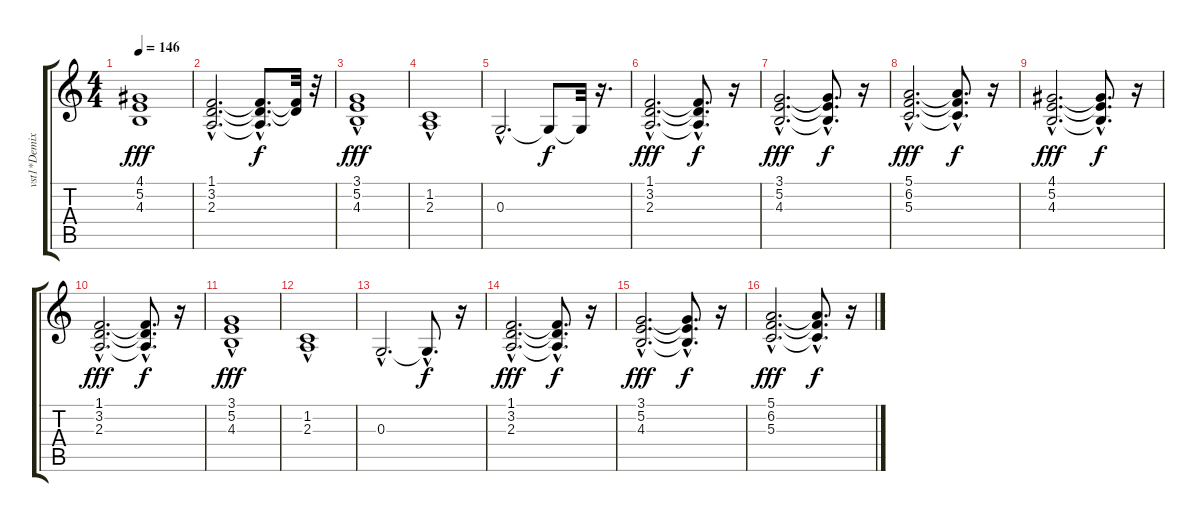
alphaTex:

\track ("vst1*Demixed 06" "vst1*Demix") {instrument pad2warm}
\staff {score tabs}
\tuning (E4 B3 G3 D3 A2 E2) {hide}
\ts (4 4)
\tempo 146
\clef g2
\ks c
(4.1 5.2 4.3).1{dy fff} |
(1.1{hac} 3.2{hac} 2.3{hac}).2{d} (1.1{hac t} 3.2{hac t} 2.3{hac t}).8{d dy f} (1.1{t} 3.2{t}).32 r.32 |
(3.1{hac} 5.2 4.3{hac}).1{dy fff} |
(1.2 2.3{hac}).1 |
0.3{hac}.2{d} 0.3{t}.8{dy f} 0.3{t}.32 r.16{d} |
(1.1{hac} 3.2{hac} 2.3{hac}).2{d dy fff} (1.1{hac t} 3.2{hac t} 2.3{t}).8{d dy f} r.16 |
(3.1{hac} 5.2{hac} 4.3{hac}).2{d dy fff} (3.1{hac t} 5.2{hac t} 4.3{t}).8{d dy f} r.16 |
(5.1{hac} 6.2{hac} 5.3{hac}).2{d dy fff} (5.1{t} 6.2{t} 5.3{hac t}).8{d dy f} r.16 |
(4.1{hac} 5.2{hac} 4.3{hac}).2{d dy fff} (4.1{t} 5.2{t} 4.3{hac t}).8{d dy f} r.16 |
(1.1{hac} 3.2{hac} 2.3{hac}).2{d dy fff} (1.1{hac t} 3.2{hac t} 2.3{hac t}).8{d dy f} r.16 |
(3.1{hac} 5.2 4.3{hac}).1{dy fff} |
(1.2 2.3{hac}).1 |
0.3{hac}.2{d} 0.3{hac t}.8{d dy f} r.16 |
(1.1{hac} 3.2{hac} 2.3{hac}).2{d dy fff} (1.1{hac t} 3.2{hac t} 2.3{hac t}).8{d dy f} r.16 |
(3.1{hac} 5.2{hac} 4.3{hac}).2{d dy fff} (3.1{hac t} 5.2{hac t} 4.3{t}).8{d dy f} r.16 |
(5.1{hac} 6.2{hac} 5.3{hac}).2{d dy fff} (5.1{t} 6.2{t} 5.3{hac t}).8{d dy f} r.16
